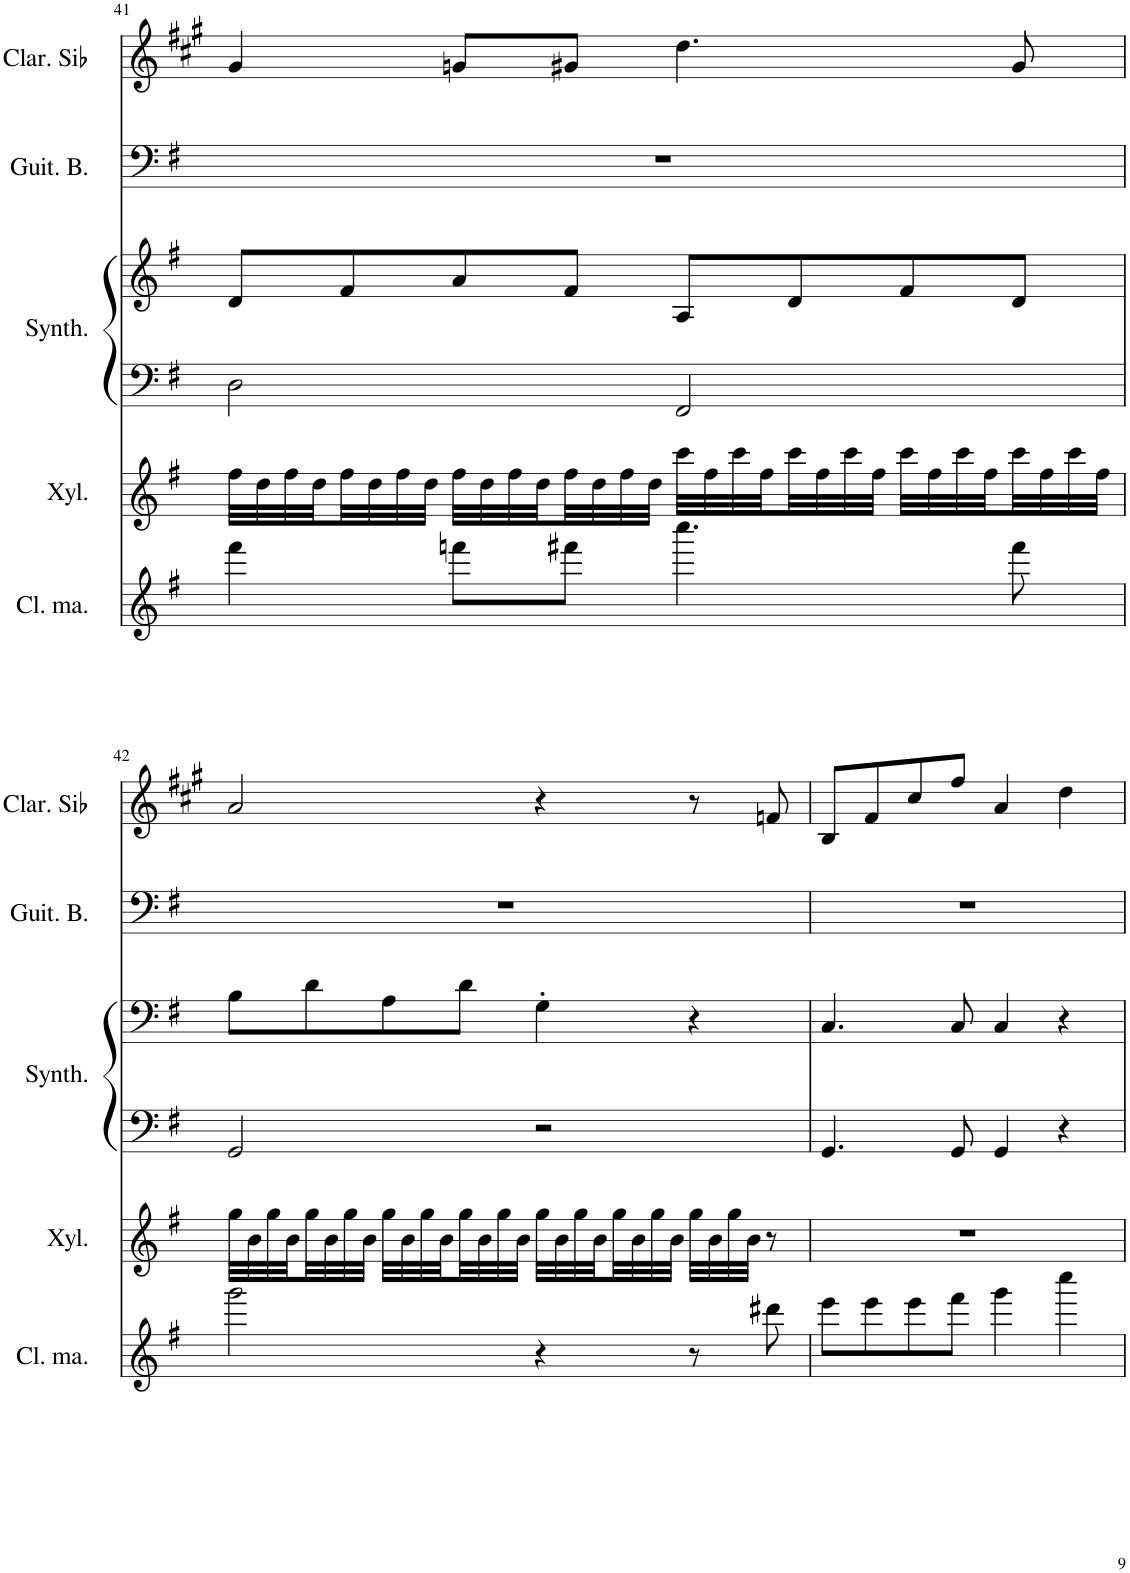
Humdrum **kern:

**kern	**kern	**kern	**kern	**kern	**kern
*part5	*part4	*part3	*part3	*part2	*part1
*staff6	*staff5	*staff4	*staff3	*staff2	*staff1
*I"Cloches à mains, Tinkle Bell	*I"Xylophone, Xylophone	*I"Synthétiseur de dents de scie, Lead 2 (sawtooth)	*	*I"Guitare Basse, Slap Bass 2	*I"Clarinette en Sib
*I'Cl. ma.	*I'Xyl.	*I'Synth.	*	*I'Guit. B.	*I'Clar. Sib
!!LO:PB:g=z
*clefG2	*clefG2	*clefF4	*clefG2	*clefF4	*clefG2
*	*Trd-7c-12	*	*	*Trd7c12	*Trd1c2
*k[f#]	*k[f#]	*k[f#]	*k[f#]	*k[f#]	*k[f#c#g#]
*M4/4	*M4/4	*M4/4	*M4/4	*M4/4	*M4/4
=41	=41	=41	=41	=41	=41
4fff#\	32ff#\LLL	2D\	8d/L	1r	4g#/
.	32dd\	.	.	.	.
.	32ff#\	.	.	.	.
.	32dd\	.	.	.	.
.	32ff#\	.	8f#/	.	.
.	32dd\	.	.	.	.
.	32ff#\	.	.	.	.
.	32dd\JJJ	.	.	.	.
8fffn\L	32ff#\LLL	.	8a/	.	8gn/L
.	32dd\	.	.	.	.
.	32ff#\	.	.	.	.
.	32dd\	.	.	.	.
8fff#X\J	32ff#\	.	8f#/J	.	8g#X/J
.	32dd\	.	.	.	.
.	32ff#\	.	.	.	.
.	32dd\JJJ	.	.	.	.
4.cccc\	32ccc\LLL	2FF#/	8A/L	.	4.dd\
.	32ff#\	.	.	.	.
.	32ccc\	.	.	.	.
.	32ff#\	.	.	.	.
.	32ccc\	.	8d/	.	.
.	32ff#\	.	.	.	.
.	32ccc\	.	.	.	.
.	32ff#\JJJ	.	.	.	.
.	32ccc\LLL	.	8f#/	.	.
.	32ff#\	.	.	.	.
.	32ccc\	.	.	.	.
.	32ff#\	.	.	.	.
8fff#\	32ccc\	.	8d/J	.	8g#/
.	32ff#\	.	.	.	.
.	32ccc\	.	.	.	.
.	32ff#\JJJ	.	.	.	.
!!LO:LB:g=z
=42	=42	=42	=42	=42	=42
2ggg\	32gg\LLL	2GG/	8B\L	1r	2a/
.	32b\	.	.	.	.
.	32gg\	.	.	.	.
.	32b\	.	.	.	.
.	32gg\	.	8d\	.	.
.	32b\	.	.	.	.
.	32gg\	.	.	.	.
.	32b\JJJ	.	.	.	.
.	32gg\LLL	.	8A\	.	.
.	32b\	.	.	.	.
.	32gg\	.	.	.	.
.	32b\	.	.	.	.
.	32gg\	.	8d\J	.	.
.	32b\	.	.	.	.
.	32gg\	.	.	.	.
.	32b\JJJ	.	.	.	.
4r	32gg\LLL	2r	4G'\	.	4r
.	32b\	.	.	.	.
.	32gg\	.	.	.	.
.	32b\	.	.	.	.
.	32gg\	.	.	.	.
.	32b\	.	.	.	.
.	32gg\	.	.	.	.
.	32b\JJJ	.	.	.	.
8r	32gg\LLL	.	4r	.	8r
.	32b\	.	.	.	.
.	32gg\	.	.	.	.
.	32b\JJJ	.	.	.	.
8ddd#X\	8r	.	.	.	8fn/
=43	=43	=43	=43	=43	=43
8eee\L	1r	4.GG/	4.C/	1r	8B/L
8eee\	.	.	.	.	8f#/
8eee\	.	.	.	.	8cc#/
8fff#\J	.	8GG/	8C/	.	8ff#/J
4ggg\	.	4GG/	4C/	.	4a/
4cccc\	.	4r	4r	.	4dd\
=	=	=	=	=	=
*-	*-	*-	*-	*-	*-
